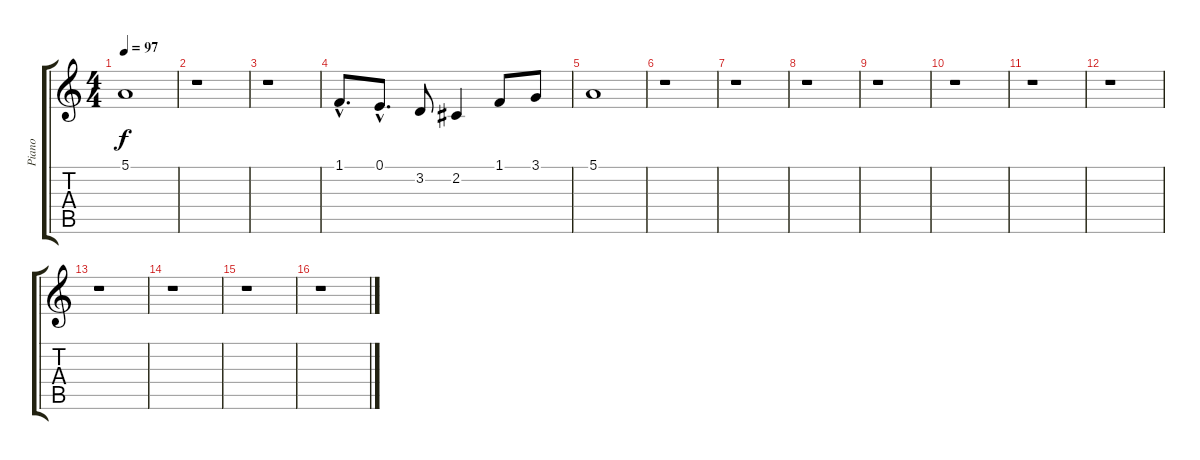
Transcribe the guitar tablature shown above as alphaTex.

\track ("Piano" "Piano") {instrument brightacousticpiano}
\staff {score tabs}
\tuning (E4 B3 G3 D3 A2 D2) {hide}
\ts (4 4)
\tempo 97
\clef g2
\ks c
5.1.1{dy f} |
r.1 |
r.1 |
1.1{hac}.8{d} 0.1{hac}.8{d} 3.2.8 2.2.4 1.1.8 3.1.8 |
5.1.1 |
r.1 |
r.1 |
r.1 |
r.1 |
r.1 |
r.1 |
r.1 |
r.1 |
r.1 |
r.1 |
r.1
